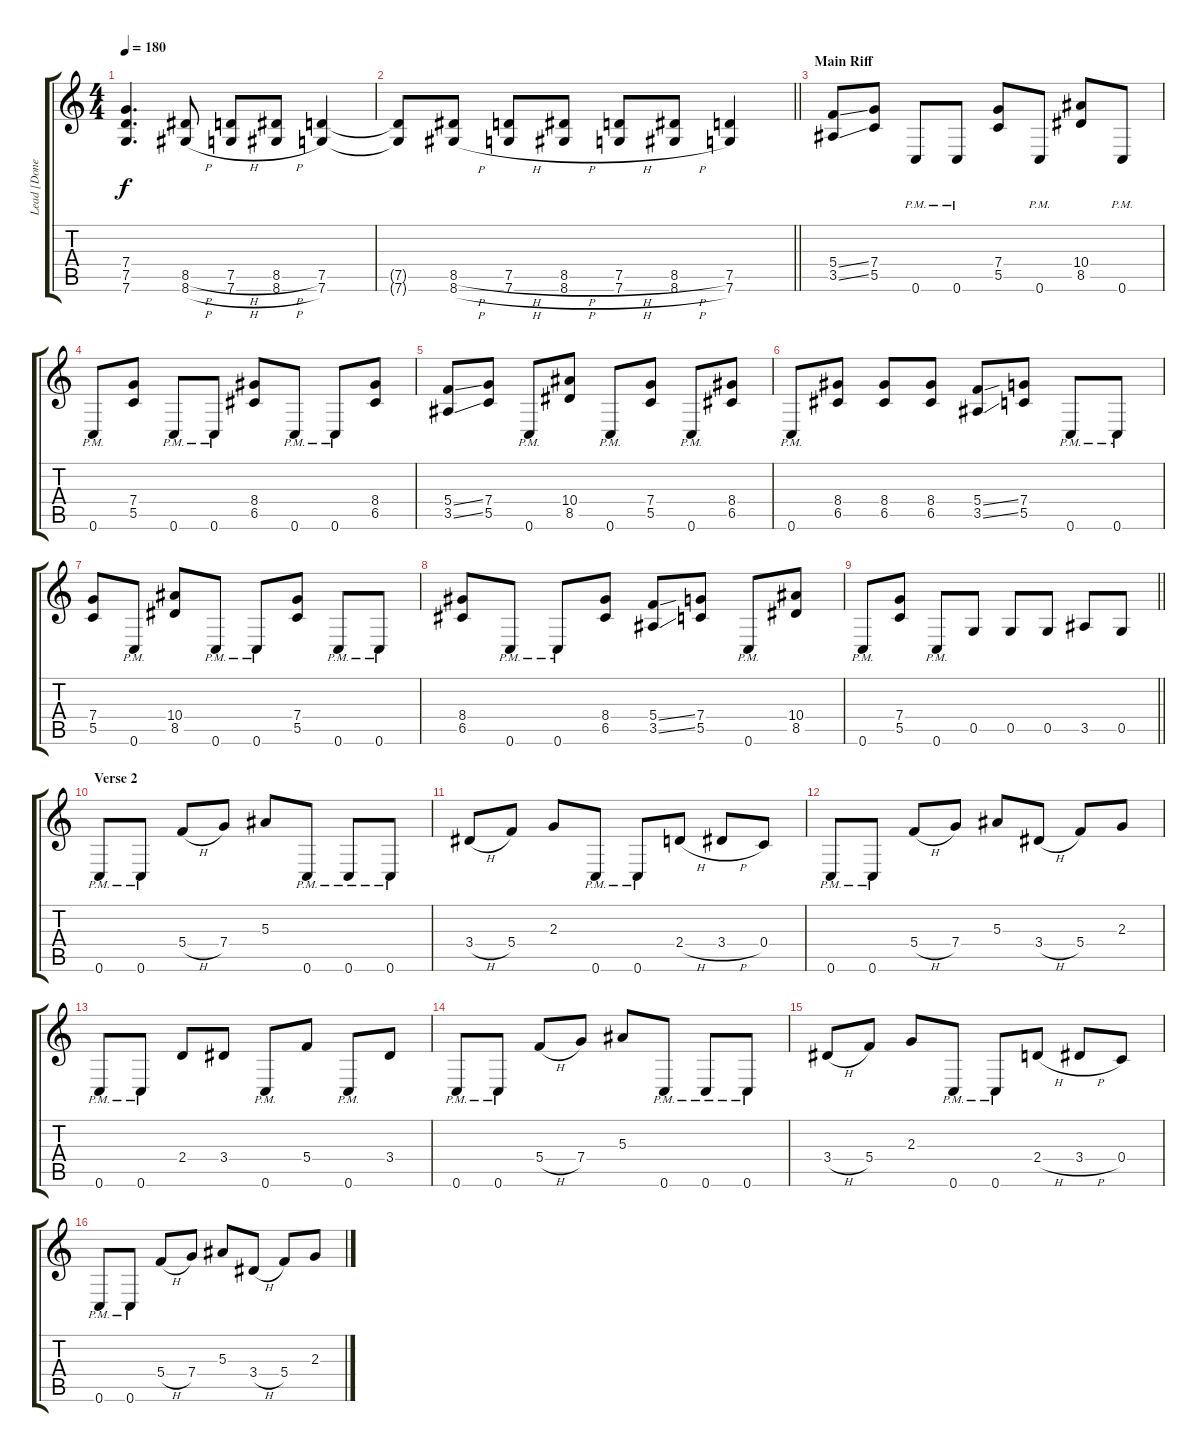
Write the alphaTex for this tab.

\track ("Lead [Donegan]" "Lead [Done") {instrument distortionguitar}
\staff {score tabs}
\tuning (D4 A3 F3 C3 G2 C2) {hide}
\ts (4 4)
\tempo 180
\clef g2
\ks c
(7.4 7.5 7.6).4{d dy f} (8.5{h} 8.6{h}).8 (7.5{h} 7.6{h}).8 (8.5{h} 8.6{h}).8 (7.5 7.6).4 |
\barLineRight lightlight
(7.5{t} 7.6{t}).8 (8.5{h} 8.6{h}).8 (7.5{h} 7.6{h}).8 (8.5{h} 8.6{h}).8 (7.5{h} 7.6{h}).8 (8.5{h} 8.6{h}).8 (7.5 7.6).4 |
\section ("" "Main Riff")
(5.4{ss} 3.5{ss}).8 (7.4 5.5).8 0.6{pm}.8 0.6{pm}.8 (7.4 5.5).8 0.6{pm}.8 (10.4 8.5).8 0.6{pm}.8 |
0.6{pm}.8 (7.4 5.5).8 0.6{pm}.8 0.6{pm}.8 (8.4 6.5).8 0.6{pm}.8 0.6{pm}.8 (8.4 6.5).8 |
(5.4{ss} 3.5{ss}).8 (7.4 5.5).8 0.6{pm}.8 (10.4 8.5).8 0.6{pm}.8 (7.4 5.5).8 0.6{pm}.8 (8.4 6.5).8 |
0.6{pm}.8 (8.4 6.5).8 (8.4 6.5).8 (8.4 6.5).8 (5.4{ss} 3.5{ss}).8 (7.4 5.5).8 0.6{pm}.8 0.6{pm}.8 |
(7.4 5.5).8 0.6{pm}.8 (10.4 8.5).8 0.6{pm}.8 0.6{pm}.8 (7.4 5.5).8 0.6{pm}.8 0.6{pm}.8 |
(8.4 6.5).8 0.6{pm}.8 0.6{pm}.8 (8.4 6.5).8 (5.4{ss} 3.5{ss}).8 (7.4 5.5).8 0.6{pm}.8 (10.4 8.5).8 |
\barLineRight lightlight
0.6{pm}.8 (7.4 5.5).8 0.6{pm}.8 0.5.8 0.5.8 0.5.8 3.5.8 0.5.8 |
\section ("" "Verse 2")
0.6{pm}.8 0.6{pm}.8 5.4{h}.8 7.4.8 5.3.8 0.6{pm}.8 0.6{pm}.8 0.6{pm}.8 |
3.4{h}.8 5.4.8 2.3.8 0.6{pm}.8 0.6{pm}.8 2.4{h}.8 3.4{h}.8 0.4.8 |
0.6{pm}.8 0.6{pm}.8 5.4{h}.8 7.4.8 5.3.8 3.4{h}.8 5.4.8 2.3.8 |
0.6{pm}.8 0.6{pm}.8 2.4.8 3.4.8 0.6{pm}.8 5.4.8 0.6{pm}.8 3.4.8 |
0.6{pm}.8 0.6{pm}.8 5.4{h}.8 7.4.8 5.3.8 0.6{pm}.8 0.6{pm}.8 0.6{pm}.8 |
3.4{h}.8 5.4.8 2.3.8 0.6{pm}.8 0.6{pm}.8 2.4{h}.8 3.4{h}.8 0.4.8 |
0.6{pm}.8 0.6{pm}.8 5.4{h}.8 7.4.8 5.3.8 3.4{h}.8 5.4.8 2.3.8
